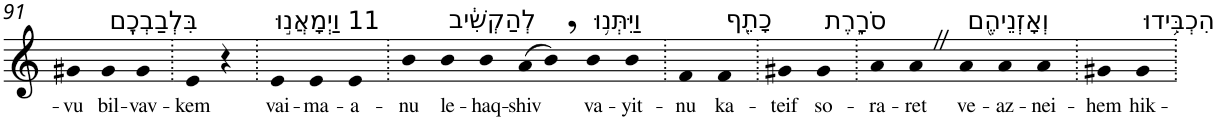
**kern	**text
*part1	*part1
*staff1	*staff1
*I"Piano	*
*I'Pno	*
!!LO:PB:g=z
*clefG2	*
*k[]	*
=91	=91
!	!LO:LY:b
4g#X	-vu
!LO:TX:a:t=בִּלְבַבְכֶֽם	!
!	!LO:LY:b
4g#	bil-
!	!LO:LY:b
4g#	-vav-
=92.	=92.
!	!LO:LY:b
4e	-kem
4r	.
=93.	=93.
!LO:TX:a:t=11 וַיְמָאֲנ֣וּ	!
!	!LO:LY:b
4e	vai-
!	!LO:LY:b
4e	-ma-
!	!LO:LY:b
4e	-a-
=94.	=94.
!	!LO:LY:b
4b	-nu
!LO:TX:a:t=לְהַקְשִׁ֔יב	!
!	!LO:LY:b
4b	le-
!	!LO:LY:b
4b	-haq-
!	!LO:LY:b
(>8a	-shiv
8b,)	.
!LO:TX:a:t=וַיִּתְּנ֥וּ	!
!	!LO:LY:b
4b	va-
!	!LO:LY:b
4b	-yit-
=95.	=95.
!	!LO:LY:b
4f	-nu
!LO:TX:a:t=כָתֵ֖ף	!
!	!LO:LY:b
4f	ka-
=96.	=96.
!	!LO:LY:b
4g#X	-teif
!LO:TX:a:t=סֹרָ֑רֶת	!
!	!LO:LY:b
4g#	so-
=97.	=97.
!	!LO:LY:b
4a	-ra-
!	!LO:LY:b
4aZ	-ret
!LO:TX:a:t=וְאָזְנֵיהֶ֖ם	!
!	!LO:LY:b
4a	ve-
!	!LO:LY:b
4a	-az-
!	!LO:LY:b
4a	-nei-
=98.	=98.
!	!LO:LY:b
4g#X	-hem
!LO:TX:a:t=הִכְבִּ֥ידוּ	!
!	!LO:LY:b
4g#	hik-
=.	=.
*-	*-
